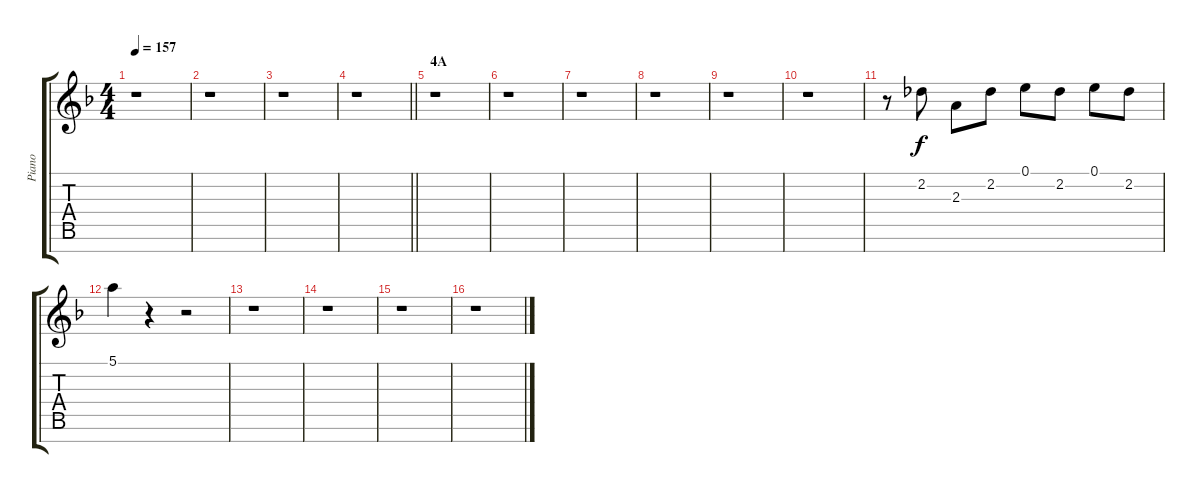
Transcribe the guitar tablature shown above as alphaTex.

\track ("Piano" "Piano") {instrument brightacousticpiano}
\staff {score tabs}
\tuning (E5 B4 G4 D4 A3 E3 B2) {hide}
\ts (4 4)
\tempo 157
\clef g2
\ks f
r.1{dy f} |
r.1 |
r.1 |
\barLineRight lightlight
r.1 |
\section ("" "4A")
r.1 |
r.1 |
r.1 |
r.1 |
r.1 |
r.1 |
r.8 2.2.8 2.3.8 2.2.8 0.1.8 2.2.8 0.1.8 2.2.8 |
5.1.4 r.4 r.2 |
r.1 |
r.1 |
r.1 |
r.1
